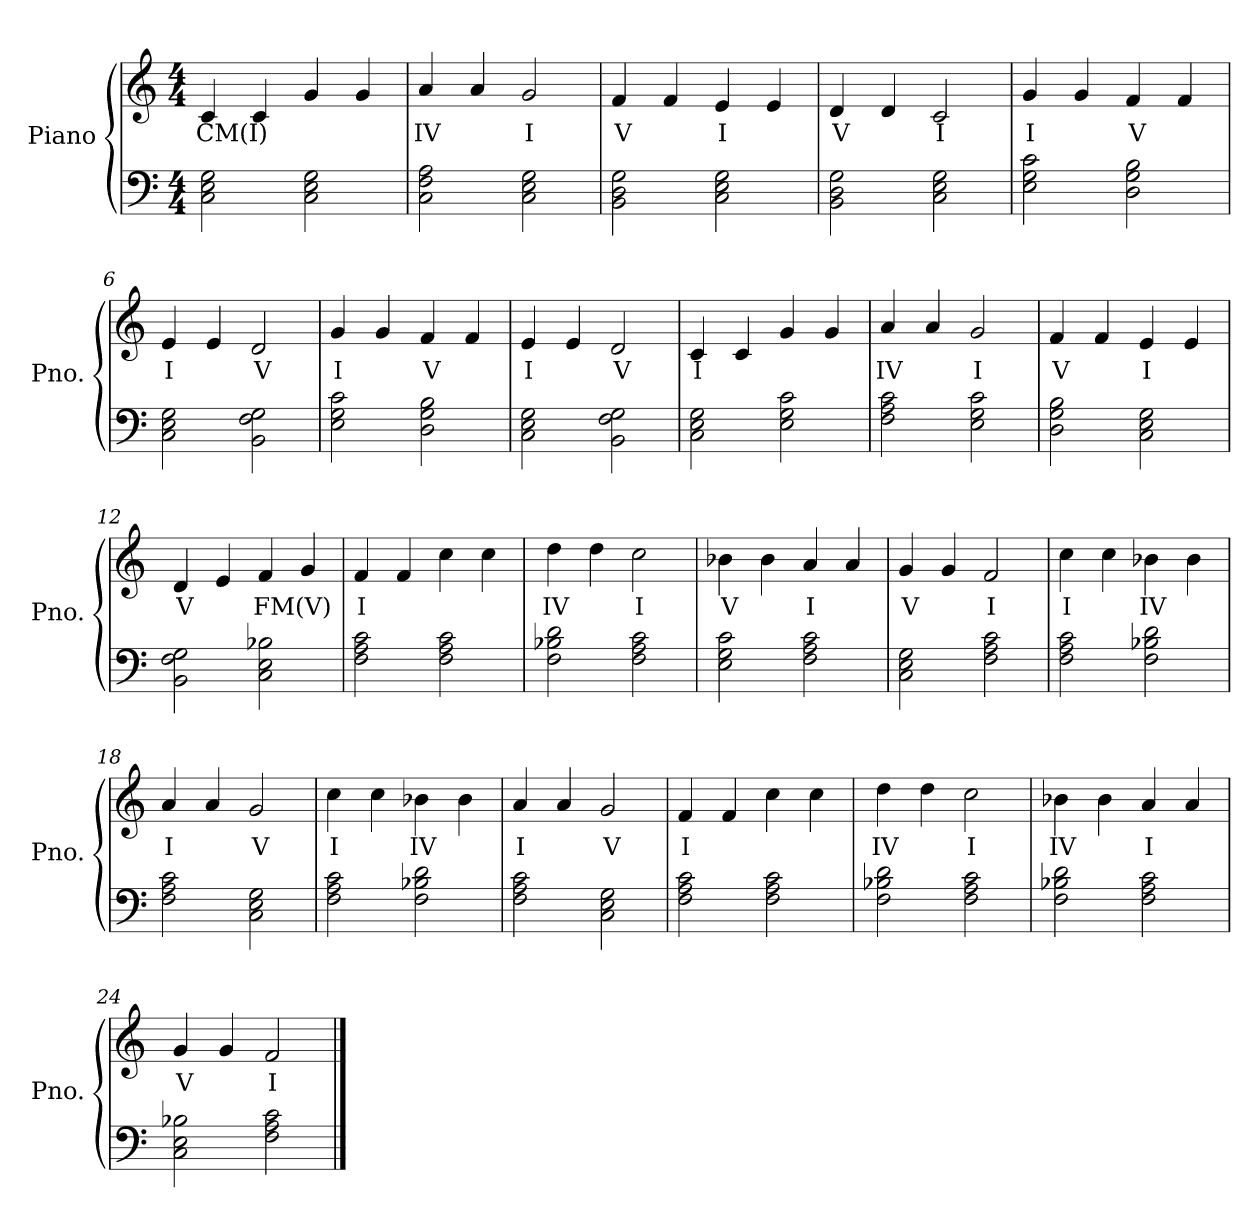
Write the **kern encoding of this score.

**kern	**kern	**text
*part1	*part1	*part1
*staff2	*staff1	*staff1
*I"Piano	*	*
*I'Pno.	*	*
*clefF4	*clefG2	*
*k[]	*k[]	*
*M4/4	*M4/4	*
=1	=1	=1
!	!	!LO:LY:b
2C\ 2E\ 2G\	4c/	CM(I)
.	4c/	.
2C\ 2E\ 2G\	4g/	.
.	4g/	.
=2	=2	=2
!	!	!LO:LY:b
2C\ 2F\ 2A\	4a/	IV
.	4a/	.
!	!	!LO:LY:b
2C\ 2E\ 2G\	2g/	I
=3	=3	=3
!	!	!LO:LY:b
2BB\ 2D\ 2G\	4f/	V
.	4f/	.
!	!	!LO:LY:b
2C\ 2E\ 2G\	4e/	I
.	4e/	.
=4	=4	=4
!	!	!LO:LY:b
2BB\ 2D\ 2G\	4d/	V
.	4d/	.
!	!	!LO:LY:b
2C\ 2E\ 2G\	2c/	I
=5	=5	=5
!	!	!LO:LY:b
2E\ 2G\ 2c\	4g/	I
.	4g/	.
!	!	!LO:LY:b
2D\ 2G\ 2B\	4f/	V
.	4f/	.
=6	=6	=6
!	!	!LO:LY:b
2C\ 2E\ 2G\	4e/	I
.	4e/	.
!	!	!LO:LY:b
2BB\ 2F\ 2G\	2d/	V
=7	=7	=7
!	!	!LO:LY:b
2E\ 2G\ 2c\	4g/	I
.	4g/	.
!	!	!LO:LY:b
2D\ 2G\ 2B\	4f/	V
.	4f/	.
=8	=8	=8
!	!	!LO:LY:b
2C\ 2E\ 2G\	4e/	I
.	4e/	.
!	!	!LO:LY:b
2BB\ 2F\ 2G\	2d/	V
=9	=9	=9
!	!	!LO:LY:b
2C\ 2E\ 2G\	4c/	I
.	4c/	.
2E\ 2G\ 2c\	4g/	.
.	4g/	.
!!LO:LB:g=z
=10	=10	=10
!	!	!LO:LY:b
2F\ 2A\ 2c\	4a/	IV
.	4a/	.
!	!	!LO:LY:b
2E\ 2G\ 2c\	2g/	I
!!LO:LB:g=z
=11	=11	=11
!	!	!LO:LY:b
2D\ 2G\ 2B\	4f/	V
.	4f/	.
!	!	!LO:LY:b
2C\ 2E\ 2G\	4e/	I
.	4e/	.
=12	=12	=12
!	!	!LO:LY:b
2BB\ 2F\ 2G\	4d/	V
.	4e/	.
!	!	!LO:LY:b
2C\ 2E\ 2B-X\	4f/	FM(V)
.	4g/	.
=13	=13	=13
!	!	!LO:LY:b
2F\ 2A\ 2c\	4f/	I
.	4f/	.
2F\ 2A\ 2c\	4cc\	.
.	4cc\	.
=14	=14	=14
!	!	!LO:LY:b
2F\ 2B-X\ 2d\	4dd\	IV
.	4dd\	.
!	!	!LO:LY:b
2F\ 2A\ 2c\	2cc\	I
=15	=15	=15
!	!	!LO:LY:b
2E\ 2G\ 2c\	4b-X\	V
.	4b-\	.
!	!	!LO:LY:b
2F\ 2A\ 2c\	4a/	I
.	4a/	.
=16	=16	=16
!	!	!LO:LY:b
2C\ 2E\ 2G\	4g/	V
.	4g/	.
!	!	!LO:LY:b
2F\ 2A\ 2c\	2f/	I
=17	=17	=17
!	!	!LO:LY:b
2F\ 2A\ 2c\	4cc\	I
.	4cc\	.
!	!	!LO:LY:b
2F\ 2B-X\ 2d\	4b-X\	IV
.	4b-\	.
=18	=18	=18
!	!	!LO:LY:b
2F\ 2A\ 2c\	4a/	I
.	4a/	.
!	!	!LO:LY:b
2C\ 2E\ 2G\	2g/	V
=19	=19	=19
!	!	!LO:LY:b
2F\ 2A\ 2c\	4cc\	I
.	4cc\	.
!	!	!LO:LY:b
2F\ 2B-X\ 2d\	4b-X\	IV
.	4b-\	.
!!LO:LB:g=z
=20	=20	=20
!	!	!LO:LY:b
2F\ 2A\ 2c\	4a/	I
.	4a/	.
!	!	!LO:LY:b
2C\ 2E\ 2G\	2g/	V
!!LO:LB:g=z
=21	=21	=21
!	!	!LO:LY:b
2F\ 2A\ 2c\	4f/	I
.	4f/	.
2F\ 2A\ 2c\	4cc\	.
.	4cc\	.
=22	=22	=22
!	!	!LO:LY:b
2F\ 2B-X\ 2d\	4dd\	IV
.	4dd\	.
!	!	!LO:LY:b
2F\ 2A\ 2c\	2cc\	I
=23	=23	=23
!	!	!LO:LY:b
2F\ 2B-X\ 2d\	4b-X\	IV
.	4b-\	.
!	!	!LO:LY:b
2F\ 2A\ 2c\	4a/	I
.	4a/	.
=24	=24	=24
!	!	!LO:LY:b
2C\ 2E\ 2B-X\	4g/	V
.	4g/	.
!	!	!LO:LY:b
2F\ 2A\ 2c\	2f/	I
==	==	==
*-	*-	*-
